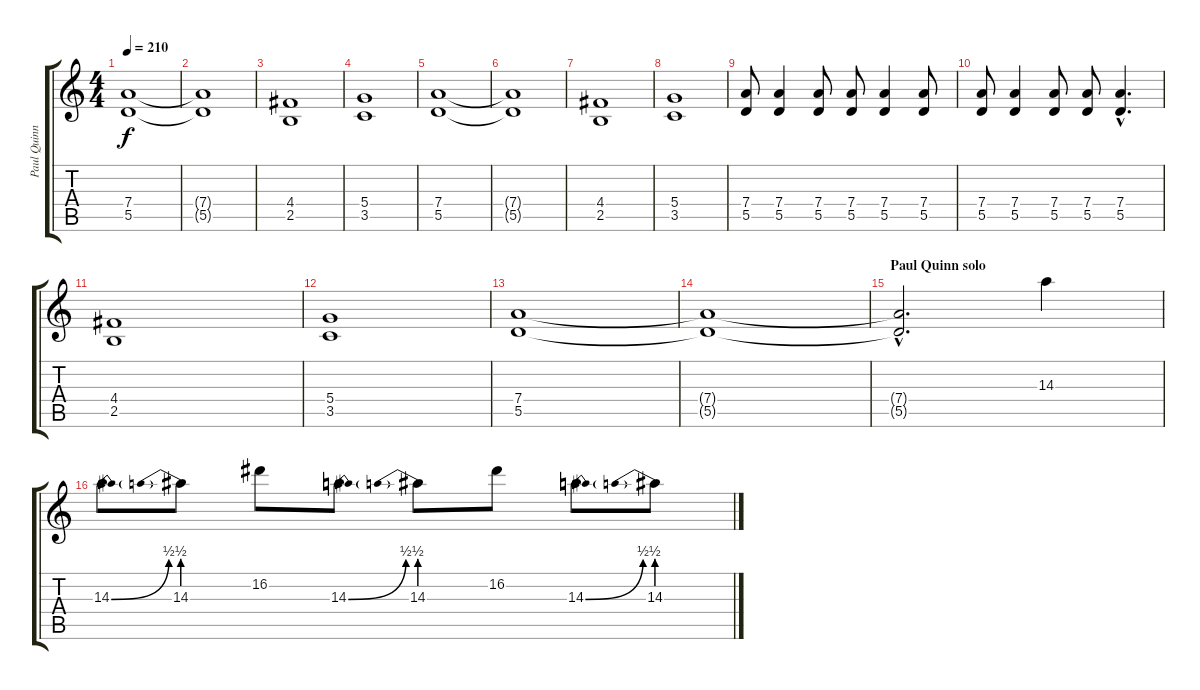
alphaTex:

\track ("Paul Quinn" "Paul Quinn") {instrument distortionguitar}
\staff {score tabs}
\tuning (E4 B3 G3 D3 A2 E2) {hide}
\ts (4 4)
\tempo 210
\clef g2
\ks c
(7.4 5.5).1{dy f} |
(7.4{t} 5.5{t}).1 |
(4.4 2.5).1 |
(5.4 3.5).1 |
(7.4 5.5).1 |
(7.4{t} 5.5{t}).1 |
(4.4 2.5).1 |
(5.4 3.5).1 |
(7.4 5.5).8 (7.4 5.5).4 (7.4 5.5).8 (7.4 5.5).8 (7.4 5.5).4 (7.4 5.5).8 |
(7.4 5.5).8 (7.4 5.5).4 (7.4 5.5).8 (7.4 5.5).8 (7.4{hac} 5.5{hac}).4{d} |
(4.4 2.5).1 |
(5.4 3.5).1 |
(7.4 5.5).1 |
(7.4{t} 5.5{t}).1 |
\section ("" "Paul Quinn solo")
(7.4{hac t} 5.5{hac t}).2{d} 14.3.4{volume 16} |
14.3{be (bend 0 0 60 2)}.8 14.3{be (prebend 0 2 60 2)}.8 16.2.8 14.3{be (bend 0 0 60 2)}.8 14.3{be (prebend 0 2 60 2)}.8 16.2.8 14.3{be (bend 0 0 60 2)}.8 14.3{be (prebend 0 2 60 2)}.8
